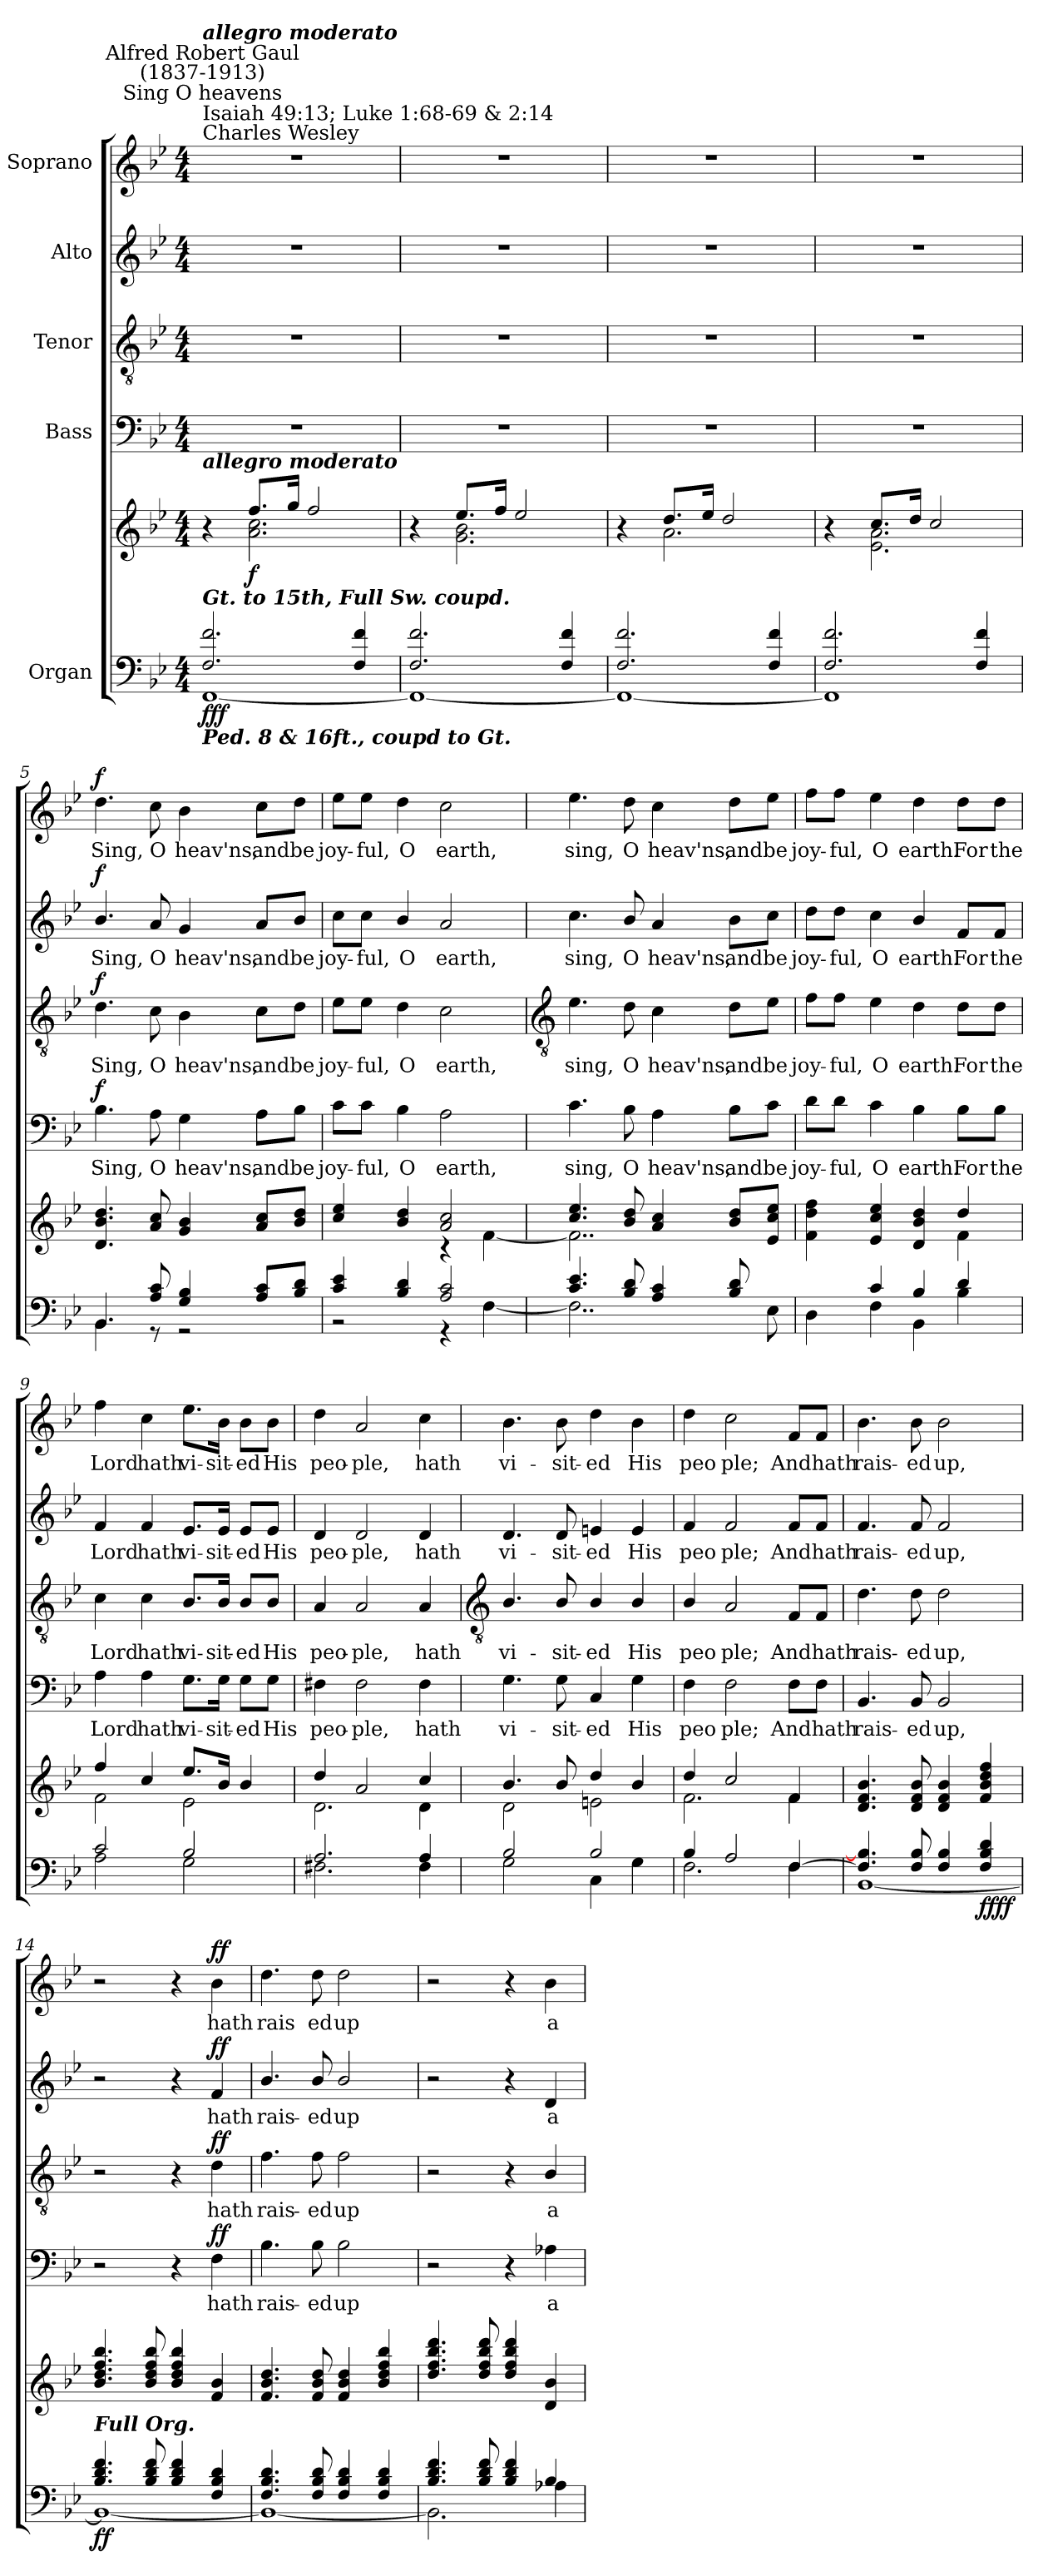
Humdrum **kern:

**kern	**kern	**dynam	**kern	**text	**dynam	**kern	**text	**dynam	**kern	**text	**dynam	**kern	**text	**dynam
*part5	*part5	*part5	*part4	*part4	*part4	*part3	*part3	*part3	*part2	*part2	*part2	*part1	*part1	*part1
*staff6	*staff5	*staff5/6	*staff4	*staff4	*staff4	*staff3	*staff3	*staff3	*staff2	*staff2	*staff2	*staff1	*staff1	*staff1
*I"Organ	*	*	*I"Bass	*	*	*I"Tenor	*	*	*I"Alto	*	*	*I"Soprano	*	*
*clefF4	*clefG2	*	*clefF4	*	*	*clefGv2	*	*	*clefG2	*	*	*clefG2	*	*
*k[b-e-]	*k[b-e-]	*	*k[b-e-]	*	*	*k[b-e-]	*	*	*k[b-e-]	*	*	*k[b-e-]	*	*
*B-:	*B-:	*	*B-:	*	*	*B-:	*	*	*B-:	*	*	*B-:	*	*
*M4/4	*M4/4	*	*M4/4	*	*	*M4/4	*	*	*M4/4	*	*	*M4/4	*	*
*MM126	*MM126	*	*MM126	*	*	*MM126	*	*	*MM126	*	*	*MM126	*	*
=1	=1	=1	=1	=1	=1	=1	=1	=1	=1	=1	=1	=1	=1	=1
*^	*^	*	*	*	*	*	*	*	*	*	*	*	*	*
!	!	!	!	!	!	!	!	!	!	!	!	!	!	!LO:TX:a:t=Isaiah 49&colon;13; Luke 1&colon;68-69 & 2&colon;14\nCharles Wesley	!	!
!	!	!	!	!	!	!	!	!	!	!	!	!	!	!LO:TX:a:cj:t=Sing O heavens	!	!
!	!	!	!	!	!	!	!	!	!	!	!	!	!	!LO:TX:a:cj:t=Alfred Robert Gaul\n(1837-1913)	!	!
!	!	!	!	!	!	!	!	!	!	!	!	!	!	!LO:TX:a:Bi:t=allegro moderato	!	!
!	!	!LO:TX:a:Bi:t=allegro moderato	!	!	!	!	!	!	!	!	!	!	!	!	!	!
!LO:TX:a:Bi:t=Gt. to 15th, Full Sw. coupd.	!	!	!	!	!	!	!	!	!	!	!	!	!	!	!	!
!LO:TX:b:Bi:t=Ped. 8 & 16ft., coupd to Gt.	!	!	!	!	!	!	!	!	!	!	!	!	!	!	!	!
!	!	!	!	!LO:DY:b=2	!	!	!	!	!	!	!	!	!	!	!	!
!	!	!	!	!LO:DY:n=1:b=2	!	!	!	!	!	!	!	!	!	!	!	!
!	!	!	!	!LO:DY:n=2:b	!	!	!	!	!	!	!	!	!	!	!	!
2.F/ 2.f/	[1FF\	4r	4ryy	f f f	1r	.	.	1r	.	.	1r	.	.	1r	.	.
!	!	!	!	!LO:DY:n=3:b	!	!	!	!	!	!	!	!	!	!	!	!
.	.	8.ff/L	2.a\ 2.cc\	f	.	.	.	.	.	.	.	.	.	.	.	.
.	.	16gg/J	.	.	.	.	.	.	.	.	.	.	.	.	.	.
.	.	2ff/	.	.	.	.	.	.	.	.	.	.	.	.	.	.
4F/ 4f/	.	.	.	.	.	.	.	.	.	.	.	.	.	.	.	.
=2	=2	=2	=2	=2	=2	=2	=2	=2	=2	=2	=2	=2	=2	=2	=2	=2
2.F/ 2.f/	1FF\_	4r	4ryy	.	1r	.	.	1r	.	.	1r	.	.	1r	.	.
.	.	8.ee-/L	2.g\ 2.b-\	.	.	.	.	.	.	.	.	.	.	.	.	.
.	.	16ff/J	.	.	.	.	.	.	.	.	.	.	.	.	.	.
.	.	2ee-/	.	.	.	.	.	.	.	.	.	.	.	.	.	.
4F/ 4f/	.	.	.	.	.	.	.	.	.	.	.	.	.	.	.	.
=3	=3	=3	=3	=3	=3	=3	=3	=3	=3	=3	=3	=3	=3	=3	=3	=3
2.F/ 2.f/	1FF\_	4r	4ryy	.	1r	.	.	1r	.	.	1r	.	.	1r	.	.
.	.	8.dd/L	2.a\	.	.	.	.	.	.	.	.	.	.	.	.	.
.	.	16ee-/J	.	.	.	.	.	.	.	.	.	.	.	.	.	.
.	.	2dd/	.	.	.	.	.	.	.	.	.	.	.	.	.	.
4F/ 4f/	.	.	.	.	.	.	.	.	.	.	.	.	.	.	.	.
=4	=4	=4	=4	=4	=4	=4	=4	=4	=4	=4	=4	=4	=4	=4	=4	=4
2.F/ 2.f/	1FF\]	4r	4ryy	.	1r	.	.	1r	.	.	1r	.	.	1r	.	.
.	.	8.cc/L	2.e-\ 2.a\	.	.	.	.	.	.	.	.	.	.	.	.	.
.	.	16dd/J	.	.	.	.	.	.	.	.	.	.	.	.	.	.
.	.	2cc/	.	.	.	.	.	.	.	.	.	.	.	.	.	.
4F/ 4f/	.	.	.	.	.	.	.	.	.	.	.	.	.	.	.	.
=5	=5	=5	=5	=5	=5	=5	=5	=5	=5	=5	=5	=5	=5	=5	=5	=5
!	!	!	!	!	!	!LO:LY:b	!LO:DY:b	!	!LO:LY:b	!LO:DY:b	!	!LO:LY:b	!LO:DY:b	!	!LO:LY:b	!LO:DY:b
4.BB-/	4.BB-\	4.d/ 4.b-/ 4.dd/	1ryy	.	4.B-	Sing,	f	4.d	Sing,	f	4.b-/	Sing,	f	4.dd	Sing,	f
!	!	!	!	!	!	!LO:LY:b	!	!	!LO:LY:b	!	!	!LO:LY:b	!	!	!LO:LY:b	!
8A/ 8c/	8r	8a/ 8cc/	.	.	8A	O	.	8c	O	.	8a	O	.	8cc	O	.
!	!	!	!	!	!	!LO:LY:b	!	!	!LO:LY:b	!	!	!LO:LY:b	!	!	!LO:LY:b	!
4G/ 4B-/	2r	4g/ 4b-/	.	.	4G	heav'ns,	.	4B-	heav'ns,	.	4g	heav'ns,	.	4b-	heav'ns,	.
!	!	!	!	!	!	!LO:LY:b	!	!	!LO:LY:b	!	!	!LO:LY:b	!	!	!LO:LY:b	!
8A/ 8c/L	.	8a/ 8cc/L	.	.	8A\L	and	.	8c\L	and	.	8a/L	and	.	8cc\L	and	.
!	!	!	!	!	!	!LO:LY:b	!	!	!LO:LY:b	!	!	!LO:LY:b	!	!	!LO:LY:b	!
8B-/ 8d/J	.	8b-/ 8dd/J	.	.	8B-\J	be	.	8d\J	be	.	8b-/J	be	.	8dd\J	be	.
=6	=6	=6	=6	=6	=6	=6	=6	=6	=6	=6	=6	=6	=6	=6	=6	=6
!	!	!	!	!	!	!LO:LY:b	!	!	!LO:LY:b	!	!	!LO:LY:b	!	!	!LO:LY:b	!
4c/ 4e-/	2r	4cc/ 4ee-/	2ryy	.	8c\L	joy-	.	8e-\L	joy-	.	8cc\L	joy-	.	8ee-\L	joy-	.
!	!	!	!	!	!	!LO:LY:b	!	!	!LO:LY:b	!	!	!LO:LY:b	!	!	!LO:LY:b	!
.	.	.	.	.	8c\J	-ful,	.	8e-\J	-ful,	.	8cc\J	-ful,	.	8ee-\J	-ful,	.
!	!	!	!	!	!	!LO:LY:b	!	!	!LO:LY:b	!	!	!LO:LY:b	!	!	!LO:LY:b	!
4B-/ 4d/	.	4b-/ 4dd/	.	.	4B-	O	.	4d	O	.	4b-/	O	.	4dd	O	.
!	!	!	!	!	!	!LO:LY:b	!	!	!LO:LY:b	!	!	!LO:LY:b	!	!	!LO:LY:b	!
2A/ 2c/	4r	2a/ 2cc/	4r	.	2A	earth,	.	2c	earth,	.	2a	earth,	.	2cc	earth,	.
.	[4F\	.	[4f\	.	.	.	.	.	.	.	.	.	.	.	.	.
!!LO:LB:g=z
=7	=7	=7	=7	=7	=7	=7	=7	=7	=7	=7	=7	=7	=7	=7	=7	=7
*	*	*	*	*	*	*	*	*clefGv2	*	*	*	*	*	*	*	*
!	!	!	!	!	!	!LO:LY:b	!	!	!LO:LY:b	!	!	!LO:LY:b	!	!	!LO:LY:b	!
4.c/ 4.e-/	2..F\]	4.cc/ 4.ee-/	2..f\]	.	4.c	sing,	.	4.e-	sing,	.	4.cc	sing,	.	4.ee-	sing,	.
!	!	!	!	!	!	!LO:LY:b	!	!	!LO:LY:b	!	!	!LO:LY:b	!	!	!LO:LY:b	!
8B-/ 8d/	.	8b-/ 8dd/	.	.	8B-	O	.	8d	O	.	8b-/	O	.	8dd	O	.
!	!	!	!	!	!	!LO:LY:b	!	!	!LO:LY:b	!	!	!LO:LY:b	!	!	!LO:LY:b	!
4A/ 4c/	.	4a/ 4cc/	.	.	4A	heav'ns,	.	4c	heav'ns,	.	4a	heav'ns,	.	4cc	heav'ns,	.
!	!	!	!	!	!	!LO:LY:b	!	!	!LO:LY:b	!	!	!LO:LY:b	!	!	!LO:LY:b	!
8B-/ 8d/	.	8b-/ 8dd/L	.	.	8B-\L	and	.	8d\L	and	.	8b-\L	and	.	8dd\L	and	.
!	!	!	!	!	!	!LO:LY:b	!	!	!LO:LY:b	!	!	!LO:LY:b	!	!	!LO:LY:b	!
8ryy	8E-\	8e-/ 8cc/ 8ee-/J	8ryy	.	8c\J	be	.	8e-\J	be	.	8cc\J	be	.	8ee-\J	be	.
=8	=8	=8	=8	=8	=8	=8	=8	=8	=8	=8	=8	=8	=8	=8	=8	=8
!	!	!	!	!	!	!LO:LY:b	!	!	!LO:LY:b	!	!	!LO:LY:b	!	!	!LO:LY:b	!
4ryy	4D\	4f\ 4dd\ 4ff\	2.ryy	.	8d\L	joy-	.	8f\L	joy-	.	8dd\L	joy-	.	8ff\L	joy-	.
!	!	!	!	!	!	!LO:LY:b	!	!	!LO:LY:b	!	!	!LO:LY:b	!	!	!LO:LY:b	!
.	.	.	.	.	8d\J	-ful,	.	8f\J	-ful,	.	8dd\J	-ful,	.	8ff\J	-ful,	.
!	!	!	!	!	!	!LO:LY:b	!	!	!LO:LY:b	!	!	!LO:LY:b	!	!	!LO:LY:b	!
4c/	4F\	4e-/ 4cc/ 4ee-/	.	.	4c	O	.	4e-	O	.	4cc	O	.	4ee-	O	.
!	!	!	!	!	!	!LO:LY:b	!	!	!LO:LY:b	!	!	!LO:LY:b	!	!	!LO:LY:b	!
4B-/	4BB-\	4d/ 4b-/ 4dd/	.	.	4B-	earth.	.	4d	earth.	.	4b-/	earth.	.	4dd	earth.	.
!	!	!	!	!	!	!LO:LY:b	!	!	!LO:LY:b	!	!	!LO:LY:b	!	!	!LO:LY:b	!
4d/	4B-\	4dd/	4f\	.	8B-\L	For	.	8d\L	For	.	8f/L	For	.	8dd\L	For	.
!	!	!	!	!	!	!LO:LY:b	!	!	!LO:LY:b	!	!	!LO:LY:b	!	!	!LO:LY:b	!
.	.	.	.	.	8B-\J	the	.	8d\J	the	.	8f/J	the	.	8dd\J	the	.
=9	=9	=9	=9	=9	=9	=9	=9	=9	=9	=9	=9	=9	=9	=9	=9	=9
!	!	!	!	!	!	!LO:LY:b	!	!	!LO:LY:b	!	!	!LO:LY:b	!	!	!LO:LY:b	!
2c/	2A\	4ff/	2f\	.	4A	Lord	.	4c	Lord	.	4f	Lord	.	4ff	Lord	.
!	!	!	!	!	!	!LO:LY:b	!	!	!LO:LY:b	!	!	!LO:LY:b	!	!	!LO:LY:b	!
.	.	4cc/	.	.	4A	hath	.	4c	hath	.	4f	hath	.	4cc	hath	.
!	!	!	!	!	!	!LO:LY:b	!	!	!LO:LY:b	!	!	!LO:LY:b	!	!	!LO:LY:b	!
2B-/	2G\	8.ee-/L	2e-\	.	8.G\L	vi-	.	8.B-/L	vi-	.	8.e-/L	vi-	.	8.ee-\L	vi-	.
!	!	!	!	!	!	!LO:LY:b	!	!	!LO:LY:b	!	!	!LO:LY:b	!	!	!LO:LY:b	!
.	.	16b-/J	.	.	16G\Jk	-sit-	.	16B-/Jk	-sit-	.	16e-/Jk	-sit-	.	16b-\Jk	-sit-	.
!	!	!	!	!	!	!LO:LY:b	!	!	!LO:LY:b	!	!	!LO:LY:b	!	!	!LO:LY:b	!
.	.	4b-/	.	.	8G\L	-ed	.	8B-/L	-ed	.	8e-/L	-ed	.	8b-\L	-ed	.
!	!	!	!	!	!	!LO:LY:b	!	!	!LO:LY:b	!	!	!LO:LY:b	!	!	!LO:LY:b	!
.	.	.	.	.	8G\J	His	.	8B-/J	His	.	8e-/J	His	.	8b-\J	His	.
=10	=10	=10	=10	=10	=10	=10	=10	=10	=10	=10	=10	=10	=10	=10	=10	=10
!	!	!	!	!	!	!LO:LY:b	!	!	!LO:LY:b	!	!	!LO:LY:b	!	!	!LO:LY:b	!
2.A/	2.F#X\	4dd/	2.d\	.	4F#X	peo-	.	4A	peo-	.	4d	peo-	.	4dd	peo-	.
!	!	!	!	!	!	!LO:LY:b	!	!	!LO:LY:b	!	!	!LO:LY:b	!	!	!LO:LY:b	!
.	.	2a/	.	.	2F#	-ple,	.	2A	-ple,	.	2d	-ple,	.	2a	-ple,	.
!	!	!	!	!	!	!LO:LY:b	!	!	!LO:LY:b	!	!	!LO:LY:b	!	!	!LO:LY:b	!
4A/	4F#\	4cc/	4d\	.	4F#	hath	.	4A	hath	.	4d	hath	.	4cc	hath	.
!!LO:LB:g=z
=11	=11	=11	=11	=11	=11	=11	=11	=11	=11	=11	=11	=11	=11	=11	=11	=11
*	*	*	*	*	*	*	*	*clefGv2	*	*	*	*	*	*	*	*
!	!	!	!	!	!	!LO:LY:b	!	!	!LO:LY:b	!	!	!LO:LY:b	!	!	!LO:LY:b	!
2B-/	2G\	4.b-/	2d\	.	4.G	vi-	.	4.B-/	vi-	.	4.d	vi-	.	4.b-	vi-	.
!	!	!	!	!	!	!LO:LY:b	!	!	!LO:LY:b	!	!	!LO:LY:b	!	!	!LO:LY:b	!
.	.	8b-/	.	.	8G	-sit-	.	8B-/	-sit-	.	8d	-sit-	.	8b-	-sit-	.
!	!	!	!	!	!	!LO:LY:b	!	!	!LO:LY:b	!	!	!LO:LY:b	!	!	!LO:LY:b	!
2B-/	4C\	4dd/	2en\	.	4C	-ed	.	4B-/	-ed	.	4en	-ed	.	4dd	-ed	.
!	!	!	!	!	!	!LO:LY:b	!	!	!LO:LY:b	!	!	!LO:LY:b	!	!	!LO:LY:b	!
.	4G\	4b-/	.	.	4G	His	.	4B-/	His	.	4e	His	.	4b-	His	.
=12	=12	=12	=12	=12	=12	=12	=12	=12	=12	=12	=12	=12	=12	=12	=12	=12
!	!	!	!	!	!	!LO:LY:b	!	!	!LO:LY:b	!	!	!LO:LY:b	!	!	!LO:LY:b	!
4B-/	2.F\	4dd/	2.f\	.	4F	peo	.	4B-/	peo	.	4f	peo	.	4dd	peo	.
!	!	!	!	!	!	!LO:LY:b	!	!	!LO:LY:b	!	!	!LO:LY:b	!	!	!LO:LY:b	!
2A/	.	2cc/	.	.	2F	ple;	.	2A	ple;	.	2f	ple;	.	2cc	ple;	.
!	!	!	!	!	!	!LO:LY:b	!	!	!LO:LY:b	!	!	!LO:LY:b	!	!	!LO:LY:b	!
[4F/	4F\	4f	4f\	.	8F\L	And	.	8F/L	And	.	8f/L	And	.	8f/L	And	.
!	!	!	!	!	!	!LO:LY:b	!	!	!LO:LY:b	!	!	!LO:LY:b	!	!	!LO:LY:b	!
.	.	.	.	.	8F\J	hath	.	8F/J	hath	.	8f/J	hath	.	8f/J	hath	.
=13	=13	=13	=13	=13	=13	=13	=13	=13	=13	=13	=13	=13	=13	=13	=13	=13
!	!	!	!	!	!	!LO:LY:b	!	!	!LO:LY:b	!	!	!LO:LY:b	!	!	!LO:LY:b	!
4.F/] 4.B-/]	[1BB-\	4.d 4.f 4.b-	1ryy	.	4.BB-	rais-	.	4.d	rais-	.	4.f	rais-	.	4.b-	rais-	.
!	!	!	!	!	!	!LO:LY:b	!	!	!LO:LY:b	!	!	!LO:LY:b	!	!	!LO:LY:b	!
8F/ 8B-/	.	8d 8f 8b-	.	.	8BB-	-ed	.	8d	-ed	.	8f	-ed	.	8b-	-ed	.
!	!	!	!	!	!	!LO:LY:b	!	!	!LO:LY:b	!	!	!LO:LY:b	!	!	!LO:LY:b	!
4F/ 4B-/	.	4d 4f 4b-	.	.	2BB-	up,	.	2d	up,	.	2f	up,	.	2b-	up,	.
!	!	!	!	!LO:DY:b=2	!	!	!	!	!	!	!	!	!	!	!	!
!	!	!	!	!LO:DY:n=1:b	!	!	!	!	!	!	!	!	!	!	!	!
4F/ 4B-/ 4d/	.	4f 4b- 4dd 4ff	.	ff ff	.	.	.	.	.	.	.	.	.	.	.	.
=14	=14	=14	=14	=14	=14	=14	=14	=14	=14	=14	=14	=14	=14	=14	=14	=14
!LO:TX:a:Bi:t=Full Org.	!	!	!	!	!	!	!	!	!	!	!	!	!	!	!	!
!	!	!	!	!LO:DY:b=2	!	!	!	!	!	!	!	!	!	!	!	!
4.B-/ 4.d/ 4.f/	1BB-\_	4.b- 4.dd 4.ff 4.bb-	1ryy	ff	2r	.	.	2r	.	.	2r	.	.	2r	.	.
8B-/ 8d/ 8f/	.	8b- 8dd 8ff 8bb-	.	.	.	.	.	.	.	.	.	.	.	.	.	.
4B-/ 4d/ 4f/	.	4b- 4dd 4ff 4bb-	.	.	4r	.	.	4r	.	.	4r	.	.	4r	.	.
!	!	!	!	!	!	!LO:LY:b	!LO:DY:b	!	!LO:LY:b	!LO:DY:b	!	!LO:LY:b	!LO:DY:b	!	!LO:LY:b	!LO:DY:b
4F/ 4B-/ 4d/	.	4f 4b-	.	.	4F	hath	ff	4d	hath	ff	4f	hath	ff	4b-	hath	ff
=15	=15	=15	=15	=15	=15	=15	=15	=15	=15	=15	=15	=15	=15	=15	=15	=15
!	!	!	!	!	!	!LO:LY:b	!	!	!LO:LY:b	!	!	!LO:LY:b	!	!	!LO:LY:b	!
4.F/ 4.B-/ 4.d/	1BB-\_	4.f 4.b- 4.dd	1ryy	.	4.B-	rais-	.	4.f	rais-	.	4.b-/	rais-	.	4.dd	rais	.
!	!	!	!	!	!	!LO:LY:b	!	!	!LO:LY:b	!	!	!LO:LY:b	!	!	!LO:LY:b	!
8F/ 8B-/ 8d/	.	8f 8b- 8dd	.	.	8B-	-ed	.	8f	-ed	.	8b-/	-ed	.	8dd	ed	.
!	!	!	!	!	!	!LO:LY:b	!	!	!LO:LY:b	!	!	!LO:LY:b	!	!	!LO:LY:b	!
4F/ 4B-/ 4d/	.	4f 4b- 4dd	.	.	2B-	up	.	2f	up	.	2b-/	up	.	2dd	up	.
4F/ 4B-/ 4d/	.	4b- 4dd 4ff 4bb-	.	.	.	.	.	.	.	.	.	.	.	.	.	.
=16	=16	=16	=16	=16	=16	=16	=16	=16	=16	=16	=16	=16	=16	=16	=16	=16
4.B-/ 4.d/ 4.f/	2.BB-\]	4.dd 4.ff 4.bb- 4.ddd	1ryy	.	2r	.	.	2r	.	.	2r	.	.	2r	.	.
8B-/ 8d/ 8f/	.	8dd 8ff 8bb- 8ddd	.	.	.	.	.	.	.	.	.	.	.	.	.	.
4B-/ 4d/ 4f/	.	4dd 4ff 4bb- 4ddd	.	.	4r	.	.	4r	.	.	4r	.	.	4r	.	.
!	!	!	!	!	!	!LO:LY:b	!	!	!LO:LY:b	!	!	!LO:LY:b	!	!	!LO:LY:b	!
4B-/	4A-X\	4d 4b-	.	.	4A-X	a	.	4B-/	a	.	4d	a	.	4b-	a	.
*v	*v	*	*	*	*	*	*	*	*	*	*	*	*	*	*	*
*	*v	*v	*	*	*	*	*	*	*	*	*	*	*	*	*
=	=	=	=	=	=	=	=	=	=	=	=	=	=	=
*-	*-	*-	*-	*-	*-	*-	*-	*-	*-	*-	*-	*-	*-	*-
